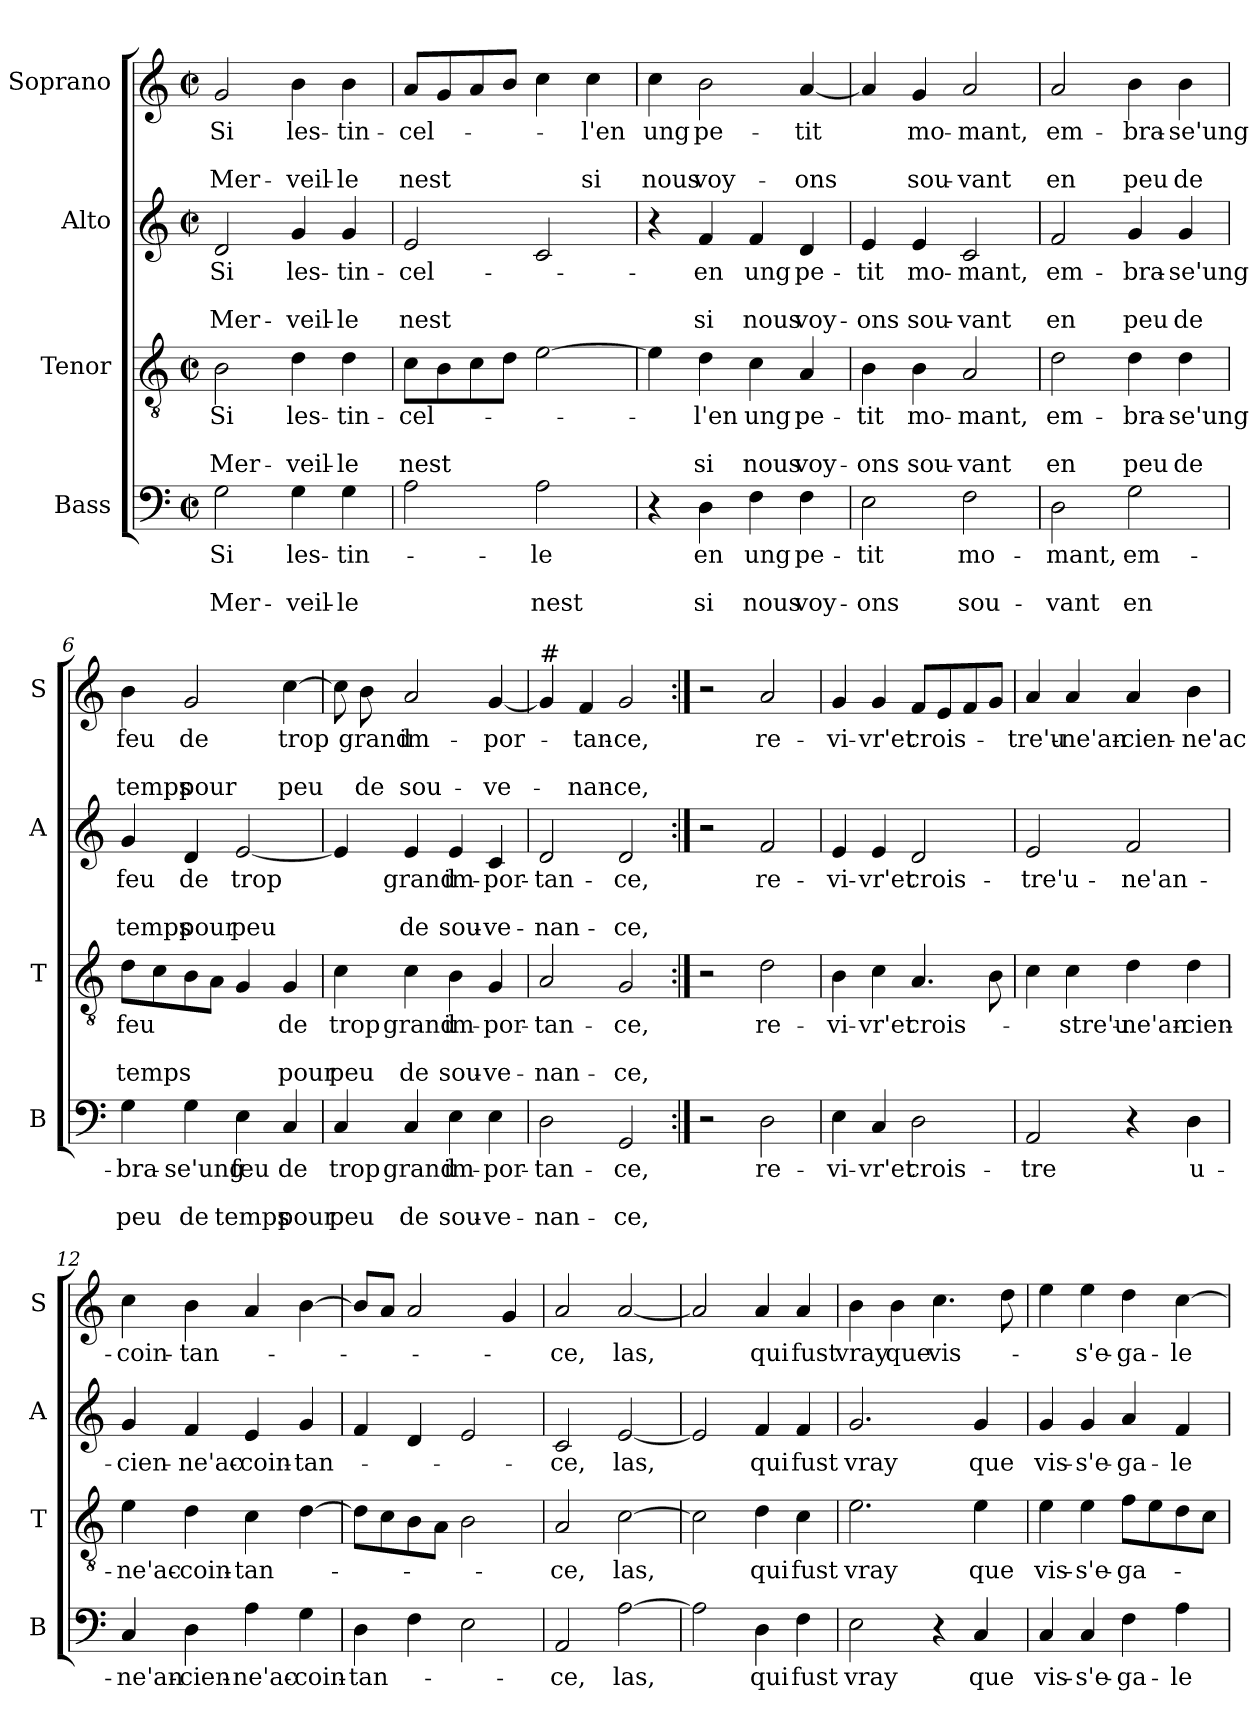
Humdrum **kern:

**kern	**text	**text	**text	**kern	**text	**text	**text	**kern	**text	**text	**text	**kern	**text	**text	**text
*part4	*part4	*part4	*part4	*part3	*part3	*part3	*part3	*part2	*part2	*part2	*part2	*part1	*part1	*part1	*part1
*staff4	*staff4	*staff4	*staff4	*staff3	*staff3	*staff3	*staff3	*staff2	*staff2	*staff2	*staff2	*staff1	*staff1	*staff1	*staff1
*I"Bass	*	*	*	*I"Tenor	*	*	*	*I"Alto	*	*	*	*I"Soprano	*	*	*
*I'B	*	*	*	*I'T	*	*	*	*I'A	*	*	*	*I'S	*	*	*
*clefF4	*	*	*	*clefGv2	*	*	*	*clefG2	*	*	*	*clefG2	*	*	*
*k[]	*	*	*	*k[]	*	*	*	*k[]	*	*	*	*k[]	*	*	*
*C:	*	*	*	*C:	*	*	*	*C:	*	*	*	*C:	*	*	*
*M2/2	*	*	*	*M2/2	*	*	*	*M2/2	*	*	*	*M2/2	*	*	*
*met(c|)	*	*	*	*met(c|)	*	*	*	*met(c|)	*	*	*	*met(c|)	*	*	*
=1	=1	=1	=1	=1	=1	=1	=1	=1	=1	=1	=1	=1	=1	=1	=1
!	!LO:LY:b	!	!LO:LY:b	!	!LO:LY:b	!	!LO:LY:b	!	!LO:LY:b	!	!LO:LY:b	!	!LO:LY:b	!	!LO:LY:b
2G\	Si	.	Mer-	2B\	Si	.	Mer-	2d/	Si	.	Mer-	2g/	Si	.	Mer-
!	!LO:LY:b	!	!LO:LY:b	!	!LO:LY:b	!	!LO:LY:b	!	!LO:LY:b	!	!LO:LY:b	!	!LO:LY:b	!	!LO:LY:b
4G\	les-	.	-veil-	4d\	les-	.	-veil-	4g/	les-	.	-veil-	4b\	les-	.	-veil-
!	!LO:LY:b	!	!LO:LY:b	!	!LO:LY:b	!	!LO:LY:b	!	!LO:LY:b	!	!LO:LY:b	!	!LO:LY:b	!	!LO:LY:b
4G\	-tin-	.	-le	4d\	-tin-	.	-le	4g/	-tin-	.	-le	4b\	-tin-	.	-le
=2	=2	=2	=2	=2	=2	=2	=2	=2	=2	=2	=2	=2	=2	=2	=2
!	!	!	!	!	!LO:LY:b	!	!LO:LY:b	!	!LO:LY:b	!	!LO:LY:b	!	!LO:LY:b	!	!LO:LY:b
2A\	.	.	.	8c\L	-cel-	.	nest	2e/	-cel-	.	nest	8a/L	-cel-	.	nest
.	.	.	.	8B\	.	.	.	.	.	.	.	8g/	.	.	.
.	.	.	.	8c\	.	.	.	.	.	.	.	8a/	.	.	.
.	.	.	.	8d\J	.	.	.	.	.	.	.	8b/J	.	.	.
!	!LO:LY:b	!	!LO:LY:b	!	!	!	!	!	!	!	!	!	!	!	!
2A\	-le	.	nest	[2e\	.	.	.	2c/	.	.	.	4cc\	.	.	.
!	!	!	!	!	!	!	!	!	!	!	!	!	!LO:LY:b	!	!LO:LY:b
.	.	.	.	.	.	.	.	.	.	.	.	4cc\	-l'en	.	si
=3	=3	=3	=3	=3	=3	=3	=3	=3	=3	=3	=3	=3	=3	=3	=3
!	!	!	!	!	!	!	!	!	!	!	!	!	!LO:LY:b	!	!LO:LY:b
4r	.	.	.	4e\]	.	.	.	4r	.	.	.	4cc\	ung	.	nous
!	!LO:LY:b	!	!LO:LY:b	!	!LO:LY:b	!	!LO:LY:b	!	!LO:LY:b	!	!LO:LY:b	!	!LO:LY:b	!	!LO:LY:b
4D\	en	.	si	4d\	-l'en	.	si	4f/	en	.	si	2b\	pe-	.	voy-
!	!LO:LY:b	!	!LO:LY:b	!	!LO:LY:b	!	!LO:LY:b	!	!LO:LY:b	!	!LO:LY:b	!	!	!	!
4F\	ung	.	nous	4c\	ung	.	nous	4f/	ung	.	nous	.	.	.	.
!	!LO:LY:b	!	!LO:LY:b	!	!LO:LY:b	!	!LO:LY:b	!	!LO:LY:b	!	!LO:LY:b	!	!LO:LY:b	!	!LO:LY:b
4F\	pe-	.	voy-	4A/	pe-	.	voy-	4d/	pe-	.	voy-	[4a/	-tit	.	-ons
=4	=4	=4	=4	=4	=4	=4	=4	=4	=4	=4	=4	=4	=4	=4	=4
!	!LO:LY:b	!	!LO:LY:b	!	!LO:LY:b	!	!LO:LY:b	!	!LO:LY:b	!	!LO:LY:b	!	!	!	!
2E\	-tit	.	-ons	4B\	-tit	.	-ons	4e/	-tit	.	-ons	4a/]	.	.	.
!	!	!	!	!	!LO:LY:b	!	!LO:LY:b	!	!LO:LY:b	!	!LO:LY:b	!	!LO:LY:b	!	!LO:LY:b
.	.	.	.	4B\	mo-	.	sou-	4e/	mo-	.	sou-	4g/	mo-	.	sou-
!	!LO:LY:b	!	!LO:LY:b	!	!LO:LY:b	!	!LO:LY:b	!	!LO:LY:b	!	!LO:LY:b	!	!LO:LY:b	!	!LO:LY:b
2F\	mo-	.	sou-	2A/	-mant,	.	-vant	2c/	-mant,	.	-vant	2a/	-mant,	.	-vant
=5	=5	=5	=5	=5	=5	=5	=5	=5	=5	=5	=5	=5	=5	=5	=5
!	!LO:LY:b	!	!LO:LY:b	!	!LO:LY:b	!	!LO:LY:b	!	!LO:LY:b	!	!LO:LY:b	!	!LO:LY:b	!	!LO:LY:b
2D\	-mant,	.	-vant	2d\	em-	.	en	2f/	em-	.	en	2a/	em-	.	en
!	!LO:LY:b	!	!LO:LY:b	!	!LO:LY:b	!	!LO:LY:b	!	!LO:LY:b	!	!LO:LY:b	!	!LO:LY:b	!	!LO:LY:b
2G\	em-	.	en	4d\	-bra-	.	peu	4g/	-bra-	.	peu	4b\	-bra-	.	peu
!	!	!	!	!	!LO:LY:b	!	!LO:LY:b	!	!LO:LY:b	!	!LO:LY:b	!	!LO:LY:b	!	!LO:LY:b
.	.	.	.	4d\	-se'ung	.	de	4g/	-se'ung	.	de	4b\	-se'ung	.	de
!!LO:LB:g=z
=6	=6	=6	=6	=6	=6	=6	=6	=6	=6	=6	=6	=6	=6	=6	=6
!	!LO:LY:b	!	!LO:LY:b	!	!LO:LY:b	!	!LO:LY:b	!	!LO:LY:b	!	!LO:LY:b	!	!LO:LY:b	!	!LO:LY:b
4G\	-bra-	.	peu	8d\L	feu	.	temps	4g/	feu	.	temps	4b\	feu	.	temps
.	.	.	.	8c\	.	.	.	.	.	.	.	.	.	.	.
!	!LO:LY:b	!	!LO:LY:b	!	!	!	!	!	!LO:LY:b	!	!LO:LY:b	!	!LO:LY:b	!	!LO:LY:b
4G\	-se'ung	.	de	8B\	.	.	.	4d/	de	.	pour	2g/	de	.	pour
.	.	.	.	8A\J	.	.	.	.	.	.	.	.	.	.	.
!	!LO:LY:b	!	!LO:LY:b	!	!	!	!	!	!LO:LY:b	!	!LO:LY:b	!	!	!	!
4E\	feu	.	temps	4G/	.	.	.	[2e/	trop	.	peu	.	.	.	.
!	!LO:LY:b	!	!LO:LY:b	!	!LO:LY:b	!	!LO:LY:b	!	!	!	!	!	!LO:LY:b	!	!LO:LY:b
4C/	de	.	pour	4G/	de	.	pour	.	.	.	.	[4cc\	trop	.	peu
=7	=7	=7	=7	=7	=7	=7	=7	=7	=7	=7	=7	=7	=7	=7	=7
!	!LO:LY:b	!	!LO:LY:b	!	!LO:LY:b	!	!LO:LY:b	!	!	!	!	!	!	!	!
4C/	trop	.	peu	4c\	trop	.	peu	4e/]	.	.	.	8cc\]	.	.	.
!	!	!	!	!	!	!	!	!	!	!	!	!	!LO:LY:b	!	!LO:LY:b
.	.	.	.	.	.	.	.	.	.	.	.	8b\	grand	.	de
!	!LO:LY:b	!	!LO:LY:b	!	!LO:LY:b	!	!LO:LY:b	!	!LO:LY:b	!	!LO:LY:b	!	!LO:LY:b	!	!LO:LY:b
4C/	grand	.	de	4c\	grand	.	de	4e/	grand	.	de	2a/	im-	.	sou-
!	!LO:LY:b	!	!LO:LY:b	!	!LO:LY:b	!	!LO:LY:b	!	!LO:LY:b	!	!LO:LY:b	!	!	!	!
4E\	im-	.	sou-	4B\	im-	.	sou-	4e/	im-	.	sou-	.	.	.	.
!	!LO:LY:b	!	!LO:LY:b	!	!LO:LY:b	!	!LO:LY:b	!	!LO:LY:b	!	!LO:LY:b	!	!LO:LY:b	!	!LO:LY:b
4E\	-por-	.	-ve-	4G/	-por-	.	-ve-	4c/	-por-	.	-ve-	[4g/	-por-	.	-ve-
=8	=8	=8	=8	=8	=8	=8	=8	=8	=8	=8	=8	=8	=8	=8	=8
!	!	!	!	!	!	!	!	!	!	!	!	!LO:TX:a:t=#	!	!	!
!	!LO:LY:b	!	!LO:LY:b	!	!LO:LY:b	!	!LO:LY:b	!	!LO:LY:b	!	!LO:LY:b	!	!	!	!
2D\	-tan-	.	-nan-	2A/	-tan-	.	-nan-	2d/	-tan-	.	-nan-	4g/]	.	.	.
!	!	!	!	!	!	!	!	!	!	!	!	!	!LO:LY:b	!	!LO:LY:b
.	.	.	.	.	.	.	.	.	.	.	.	4f/	-tan-	.	-nan-
!	!LO:LY:b	!	!LO:LY:b	!	!LO:LY:b	!	!LO:LY:b	!	!LO:LY:b	!	!LO:LY:b	!	!LO:LY:b	!	!LO:LY:b
2GG/	-ce,	.	-ce,	2G/	-ce,	.	-ce,	2d/	-ce,	.	-ce,	2g/	-ce,	.	-ce,
=9:|!	=9:|!	=9:|!	=9:|!	=9:|!	=9:|!	=9:|!	=9:|!	=9:|!	=9:|!	=9:|!	=9:|!	=9:|!	=9:|!	=9:|!	=9:|!
2r	.	.	.	2r	.	.	.	2r	.	.	.	2r	.	.	.
!	!LO:LY:b	!	!	!	!LO:LY:b	!	!	!	!LO:LY:b	!	!	!	!LO:LY:b	!	!
2D\	re-	.	.	2d\	re-	.	.	2f/	re-	.	.	2a/	re-	.	.
=10	=10	=10	=10	=10	=10	=10	=10	=10	=10	=10	=10	=10	=10	=10	=10
!	!LO:LY:b	!	!	!	!LO:LY:b	!	!	!	!LO:LY:b	!	!	!	!LO:LY:b	!	!
4E\	-vi-	.	.	4B\	-vi-	.	.	4e/	-vi-	.	.	4g/	-vi-	.	.
!	!LO:LY:b	!	!	!	!LO:LY:b	!	!	!	!LO:LY:b	!	!	!	!LO:LY:b	!	!
4C/	-vr'et	.	.	4c\	-vr'et	.	.	4e/	-vr'et	.	.	4g/	-vr'et	.	.
!	!LO:LY:b	!	!	!	!LO:LY:b	!	!	!	!LO:LY:b	!	!	!	!LO:LY:b	!	!
2D\	crois-	.	.	4.A/	crois-	.	.	2d/	crois-	.	.	8f/L	crois-	.	.
.	.	.	.	.	.	.	.	.	.	.	.	8e/	.	.	.
.	.	.	.	.	.	.	.	.	.	.	.	8f/	.	.	.
.	.	.	.	8B\	.	.	.	.	.	.	.	8g/J	.	.	.
!!LO:PB:g=z
=11	=11	=11	=11	=11	=11	=11	=11	=11	=11	=11	=11	=11	=11	=11	=11
!	!LO:LY:b	!	!	!	!	!	!	!	!LO:LY:b	!	!	!	!LO:LY:b	!	!
2AA/	-tre	.	.	4c\	.	.	.	2e/	-tre'u-	.	.	4a/	-tre'u-	.	.
!	!	!	!	!	!LO:LY:b	!	!	!	!	!	!	!	!LO:LY:b	!	!
.	.	.	.	4c\	-stre'u-	.	.	.	.	.	.	4a/	-ne'an-	.	.
!	!	!	!	!	!LO:LY:b	!	!	!	!LO:LY:b	!	!	!	!LO:LY:b	!	!
4r	.	.	.	4d\	-ne'an-	.	.	2f/	-ne'an-	.	.	4a/	-cien-	.	.
!	!LO:LY:b	!	!	!	!LO:LY:b	!	!	!	!	!	!	!	!LO:LY:b	!	!
4D\	u-	.	.	4d\	-cien-	.	.	.	.	.	.	4b\	-ne'ac-	.	.
=12	=12	=12	=12	=12	=12	=12	=12	=12	=12	=12	=12	=12	=12	=12	=12
!	!LO:LY:b	!	!	!	!LO:LY:b	!	!	!	!LO:LY:b	!	!	!	!LO:LY:b	!	!
4C/	-ne'an-	.	.	4e\	-ne'ac-	.	.	4g/	-cien-	.	.	4cc\	-coin-	.	.
!	!LO:LY:b	!	!	!	!LO:LY:b	!	!	!	!LO:LY:b	!	!	!	!LO:LY:b	!	!
4D\	-cien-	.	.	4d\	-coin-	.	.	4f/	-ne'ac-	.	.	4b\	-tan-	.	.
!	!LO:LY:b	!	!	!	!LO:LY:b	!	!	!	!LO:LY:b	!	!	!	!	!	!
4A\	-ne'ac-	.	.	4c\	-tan-	.	.	4e/	-coin-	.	.	4a/	.	.	.
!	!LO:LY:b	!	!	!	!	!	!	!	!LO:LY:b	!	!	!	!	!	!
4G\	-coin-	.	.	[4d\	.	.	.	4g/	-tan-	.	.	[4b\	.	.	.
=13	=13	=13	=13	=13	=13	=13	=13	=13	=13	=13	=13	=13	=13	=13	=13
!	!LO:LY:b	!	!	!	!	!	!	!	!	!	!	!	!	!	!
4D\	-tan-	.	.	8d\L]	.	.	.	4f/	.	.	.	8b/L]	.	.	.
.	.	.	.	8c\	.	.	.	.	.	.	.	8a/J	.	.	.
4F\	.	.	.	8B\	.	.	.	4d/	.	.	.	2a/	.	.	.
.	.	.	.	8A\J	.	.	.	.	.	.	.	.	.	.	.
2E\	.	.	.	2B\	.	.	.	2e/	.	.	.	.	.	.	.
.	.	.	.	.	.	.	.	.	.	.	.	4g/	.	.	.
=14	=14	=14	=14	=14	=14	=14	=14	=14	=14	=14	=14	=14	=14	=14	=14
!	!LO:LY:b	!	!	!	!LO:LY:b	!	!	!	!LO:LY:b	!	!	!	!LO:LY:b	!	!
2AA/	-ce,	.	.	2A/	-ce,	.	.	2c/	-ce,	.	.	2a/	-ce,	.	.
!	!LO:LY:b	!	!	!	!LO:LY:b	!	!	!	!LO:LY:b	!	!	!	!LO:LY:b	!	!
[2A\	las,	.	.	[2c\	las,	.	.	[2e/	las,	.	.	[2a/	las,	.	.
=15	=15	=15	=15	=15	=15	=15	=15	=15	=15	=15	=15	=15	=15	=15	=15
2A\]	.	.	.	2c\]	.	.	.	2e/]	.	.	.	2a/]	.	.	.
!	!LO:LY:b	!	!	!	!LO:LY:b	!	!	!	!LO:LY:b	!	!	!	!LO:LY:b	!	!
4D\	qui	.	.	4d\	qui	.	.	4f/	qui	.	.	4a/	qui	.	.
!	!LO:LY:b	!	!	!	!LO:LY:b	!	!	!	!LO:LY:b	!	!	!	!LO:LY:b	!	!
4F\	fust	.	.	4c\	fust	.	.	4f/	fust	.	.	4a/	fust	.	.
!!LO:LB:g=z
=16	=16	=16	=16	=16	=16	=16	=16	=16	=16	=16	=16	=16	=16	=16	=16
!	!LO:LY:b	!	!	!	!LO:LY:b	!	!	!	!LO:LY:b	!	!	!	!LO:LY:b	!	!
2E\	vray	.	.	2.e\	vray	.	.	2.g/	vray	.	.	4b\	vray	.	.
!	!	!	!	!	!	!	!	!	!	!	!	!	!LO:LY:b	!	!
.	.	.	.	.	.	.	.	.	.	.	.	4b\	que	.	.
!	!	!	!	!	!	!	!	!	!	!	!	!	!LO:LY:b	!	!
4r	.	.	.	.	.	.	.	.	.	.	.	4.cc\	vis-	.	.
!	!LO:LY:b	!	!	!	!LO:LY:b	!	!	!	!LO:LY:b	!	!	!	!	!	!
4C/	que	.	.	4e\	que	.	.	4g/	que	.	.	.	.	.	.
.	.	.	.	.	.	.	.	.	.	.	.	8dd\	.	.	.
=17	=17	=17	=17	=17	=17	=17	=17	=17	=17	=17	=17	=17	=17	=17	=17
!	!LO:LY:b	!	!	!	!LO:LY:b	!	!	!	!LO:LY:b	!	!	!	!	!	!
4C/	vis-	.	.	4e\	vis-	.	.	4g/	vis-	.	.	4ee\	.	.	.
!	!LO:LY:b	!	!	!	!LO:LY:b	!	!	!	!LO:LY:b	!	!	!	!LO:LY:b	!	!
4C/	-s'e-	.	.	4e\	-s'e-	.	.	4g/	-s'e-	.	.	4ee\	-s'e-	.	.
!	!LO:LY:b	!	!	!	!LO:LY:b	!	!	!	!LO:LY:b	!	!	!	!LO:LY:b	!	!
4F\	-ga-	.	.	8f\L	-ga-	.	.	4a/	-ga-	.	.	4dd\	-ga-	.	.
.	.	.	.	8e\	.	.	.	.	.	.	.	.	.	.	.
!	!LO:LY:b	!	!	!	!	!	!	!	!LO:LY:b	!	!	!	!LO:LY:b	!	!
4A\	-le-	.	.	8d\	.	.	.	4f/	-le-	.	.	[4cc\	-le-	.	.
.	.	.	.	8c\J	.	.	.	.	.	.	.	.	.	.	.
=	=	=	=	=	=	=	=	=	=	=	=	=	=	=	=
*-	*-	*-	*-	*-	*-	*-	*-	*-	*-	*-	*-	*-	*-	*-	*-
